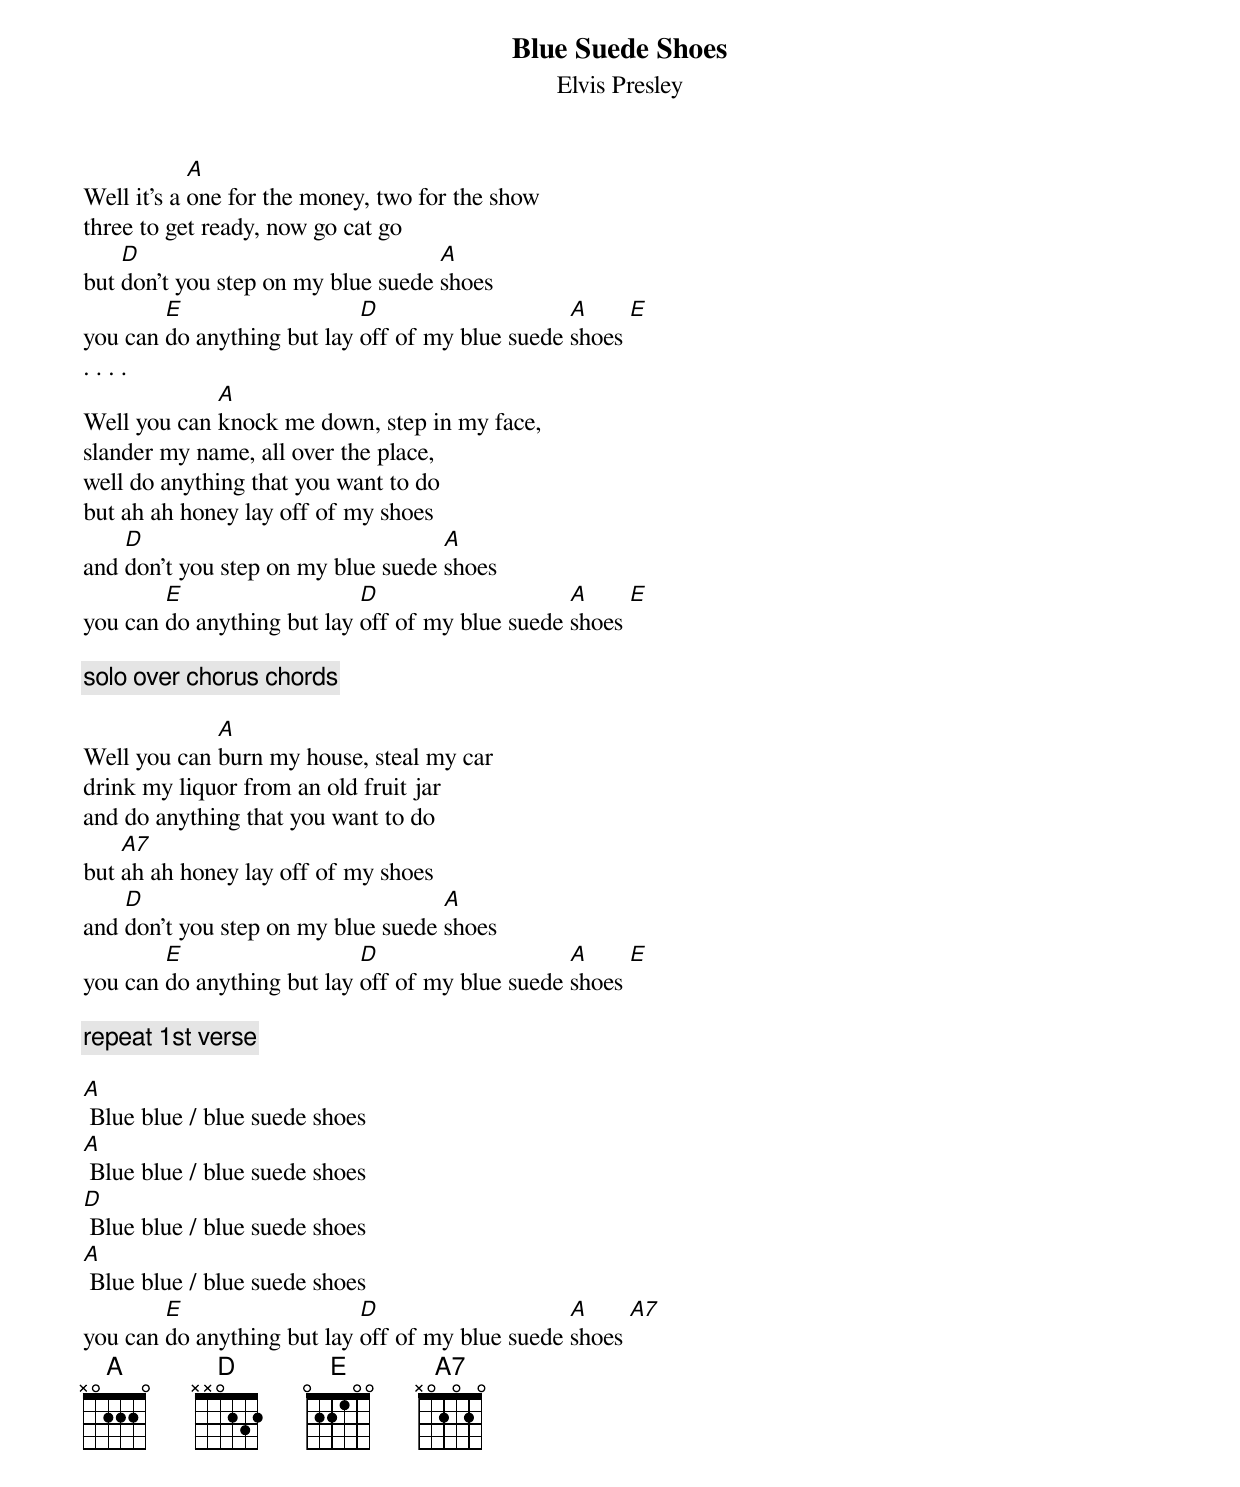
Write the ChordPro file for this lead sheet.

{title: Blue Suede Shoes}
{subtitle: Elvis Presley}
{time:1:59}

Well it's a [A]one for the money, two for the show
three to get ready, now go cat go
but [D]don't you step on my blue suede [A]shoes
you can [E]do anything but lay [D]off of my blue suede [A]shoes [E]
. . . .
Well you can [A]knock me down, step in my face,
slander my name, all over the place,
well do anything that you want to do
but ah ah honey lay off of my shoes
and [D]don't you step on my blue suede [A]shoes
you can [E]do anything but lay [D]off of my blue suede [A]shoes [E]

{c:solo over chorus chords}

Well you can [A]burn my house, steal my car
drink my liquor from an old fruit jar
and do anything that you want to do
but [A7]ah ah honey lay off of my shoes
and [D]don't you step on my blue suede [A]shoes
you can [E]do anything but lay [D]off of my blue suede [A]shoes [E]

{c:repeat 1st verse}

[A] Blue blue / blue suede shoes
[A] Blue blue / blue suede shoes
[D] Blue blue / blue suede shoes
[A] Blue blue / blue suede shoes
you can [E]do anything but lay [D]off of my blue suede [A]shoes [A7]
